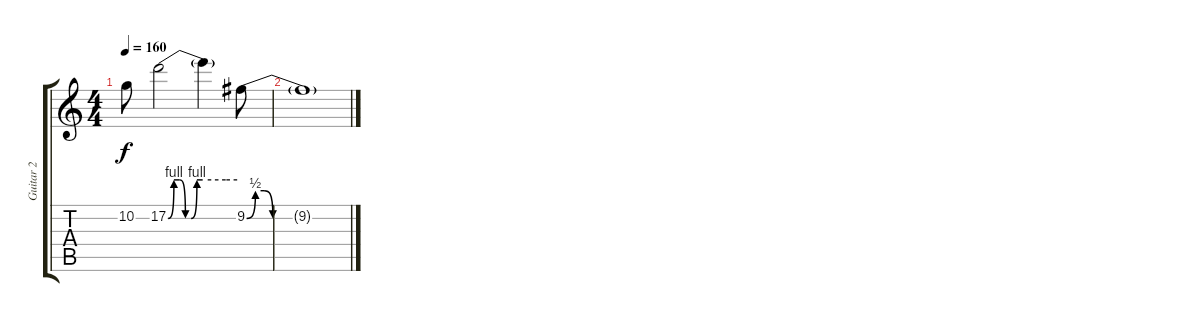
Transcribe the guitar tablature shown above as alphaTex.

\track ("Guitar 2" "Guitar 2") {instrument overdrivenguitar}
\staff {score tabs}
\tuning (D4 A3 F3 C3 G2 D2) {hide}
\ts (4 4)
\tempo 160
\clef g2
\ks c
10.2{t}.8{dy f} 17.2{be (custom 0 0 5 4 10 4 15 0 20 0 25 4 30 4 50 4 60 4)}.2 17.2{t}.4 9.2{be (custom 0 0 5 2 10 2 15 0 60 0)}.8 |
9.2{t}.1
